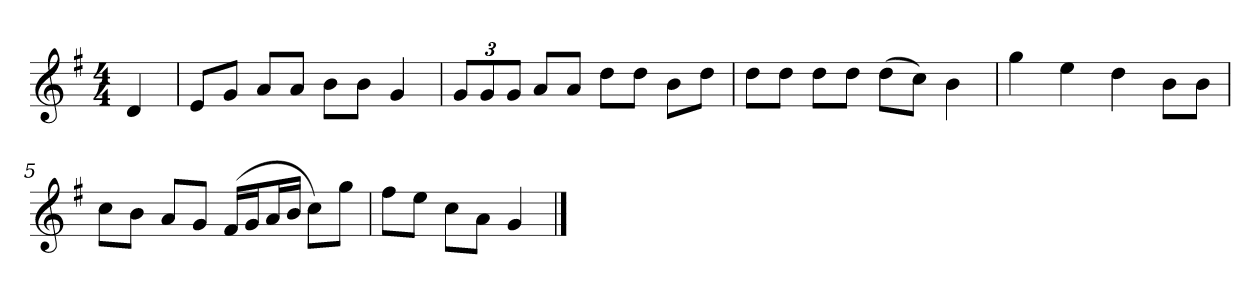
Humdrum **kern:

**kern
*part1
*staff1
*k[f#]
*M4/4
*MM120
=
4d
=1
8eL
8gJ
8aL
8aJ
8bL
8bJ
4g
=2
12gL
12g
12gJ
8aL
8aJ
8ddL
8ddJ
8bL
8ddJ
=3
8ddL
8ddJ
8ddL
8ddJ
(8ddL
8ccJ)
4b
=4
4gg
4ee
4dd
8bL
8bJ
=5
8ccL
8bJ
8aL
8gJ
(16f#LL
16gJ
16aL
16bJJ
8ccL)
8ggJ
=6
8ff#L
8eeJ
8ccL
8aJ
4g
==
*-
